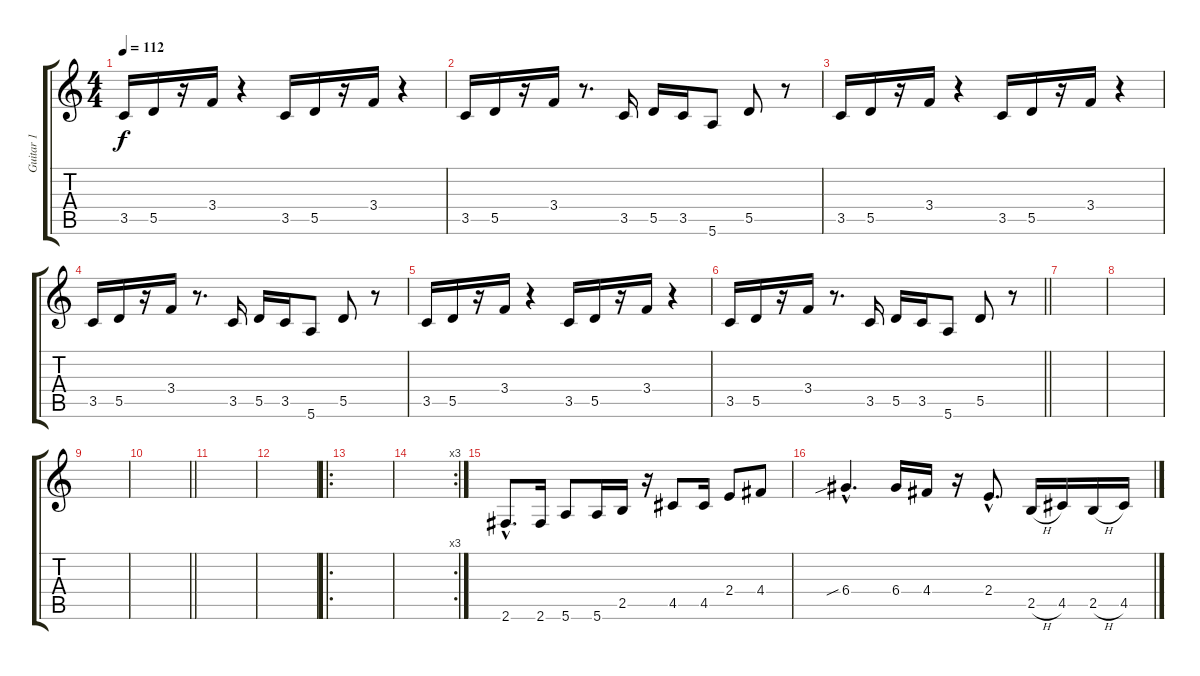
\track ("Guitar 1" "Guitar 1") {instrument overdrivenguitar}
\staff {score tabs}
\tuning (E4 B3 G3 D3 A2 E2) {hide}
\ts (4 4)
\tempo 112
\clef g2
\ks c
3.5.16{dy f} 5.5.16 r.16 3.4.16 r.4 3.5.16 5.5.16 r.16 3.4.16 r.4 |
3.5.16 5.5.16 r.16 3.4.16 r.8{d} 3.5.16 5.5.16 3.5.16 5.6.8 5.5.8 r.8 |
3.5.16 5.5.16 r.16 3.4.16 r.4 3.5.16 5.5.16 r.16 3.4.16 r.4 |
3.5.16 5.5.16 r.16 3.4.16 r.8{d} 3.5.16 5.5.16 3.5.16 5.6.8 5.5.8 r.8 |
3.5.16 5.5.16 r.16 3.4.16 r.4 3.5.16 5.5.16 r.16 3.4.16 r.4 |
\barLineRight lightlight
3.5.16 5.5.16 r.16 3.4.16 r.8{d} 3.5.16 5.5.16 3.5.16 5.6.8 5.5.8 r.8 |
|
|
|
\barLineRight lightlight
|
|
|
\ro
|
\rc 3
|
2.6{hac}.8{d} 2.6.16 5.6.8 5.6.16 2.5.16 r.16 4.5.8 4.5.16 2.4.8 4.4.8 |
6.4{sib hac}.4{d} 6.4.16 4.4.16 r.16 2.4{hac}.8{d} 2.5{h}.16 4.5.16 2.5{h}.16 4.5.16
